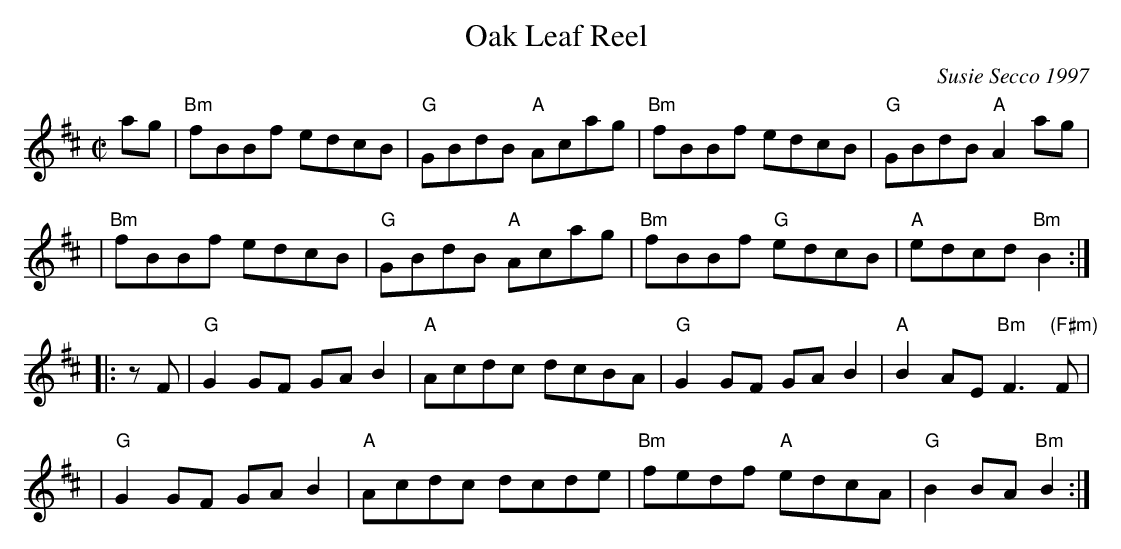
X:1
T: Oak Leaf Reel
C: Susie Secco 1997
M: C|
L: 1/8
K: Bm
   ag \
| "Bm"fBBf edcB | "G"GBdB "A"Acag | "Bm"fBBf    edcB | "G"GBdB  "A"A2ag |
| "Bm"fBBf edcB | "G"GBdB "A"Acag | "Bm"fBBf "G"edcB | "A"edcd "Bm"B2  :|
|: zF \
| "G"G2GF GAB2 | "A"Acdc dcBA |  "G"G2GF    GAB2 | "A"B2AE "Bm"F3"(F#m)"F |
| "G"G2GF GAB2 | "A"Acdc dcde | "Bm"fedf "A"edcA | "G"B2BA "Bm"B2        :|
